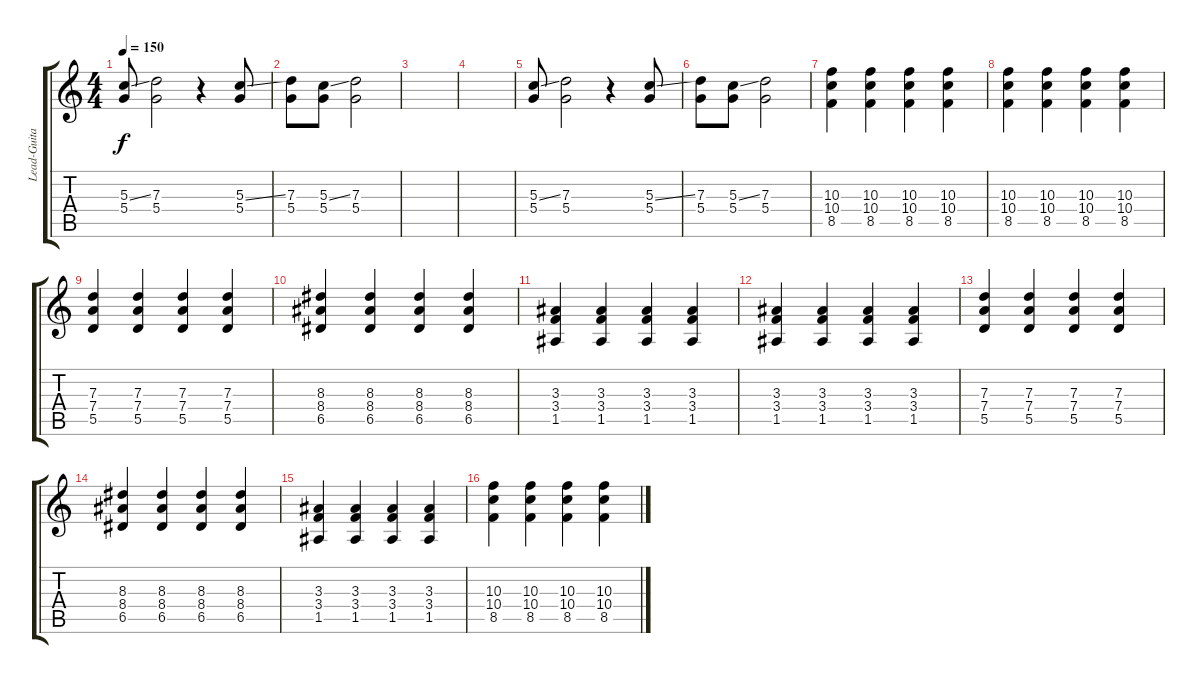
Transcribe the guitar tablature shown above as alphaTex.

\track ("Lead-Guitar" "Lead-Guita") {instrument distortionguitar}
\staff {score tabs}
\tuning (E4 B3 G3 D3 A2 E2) {hide}
\ts (4 4)
\tempo 150
\clef g2
\ks c
(5.3{ss} 5.4).8{dy f} (7.3 5.4).2 r.4 (5.3{ss} 5.4).8 |
(7.3 5.4).8 (5.3{ss} 5.4).8 (7.3 5.4).2 |
|
|
(5.3{ss} 5.4).8 (7.3 5.4).2 r.4 (5.3{ss} 5.4).8 |
(7.3 5.4).8 (5.3{ss} 5.4).8 (7.3 5.4).2 |
(10.3 10.4 8.5).4 (10.3 10.4 8.5).4 (10.3 10.4 8.5).4 (10.3 10.4 8.5).4 |
(10.3 10.4 8.5).4 (10.3 10.4 8.5).4 (10.3 10.4 8.5).4 (10.3 10.4 8.5).4 |
(7.3 7.4 5.5).4 (7.3 7.4 5.5).4 (7.3 7.4 5.5).4 (7.3 7.4 5.5).4 |
(8.3 8.4 6.5).4 (8.3 8.4 6.5).4 (8.3 8.4 6.5).4 (8.3 8.4 6.5).4 |
(3.3 3.4 1.5).4 (3.3 3.4 1.5).4 (3.3 3.4 1.5).4 (3.3 3.4 1.5).4 |
(3.3 3.4 1.5).4 (3.3 3.4 1.5).4 (3.3 3.4 1.5).4 (3.3 3.4 1.5).4 |
(7.3 7.4 5.5).4 (7.3 7.4 5.5).4 (7.3 7.4 5.5).4 (7.3 7.4 5.5).4 |
(8.3 8.4 6.5).4 (8.3 8.4 6.5).4 (8.3 8.4 6.5).4 (8.3 8.4 6.5).4 |
(3.3 3.4 1.5).4 (3.3 3.4 1.5).4 (3.3 3.4 1.5).4 (3.3 3.4 1.5).4 |
(10.3 10.4 8.5).4 (10.3 10.4 8.5).4 (10.3 10.4 8.5).4 (10.3 10.4 8.5).4
